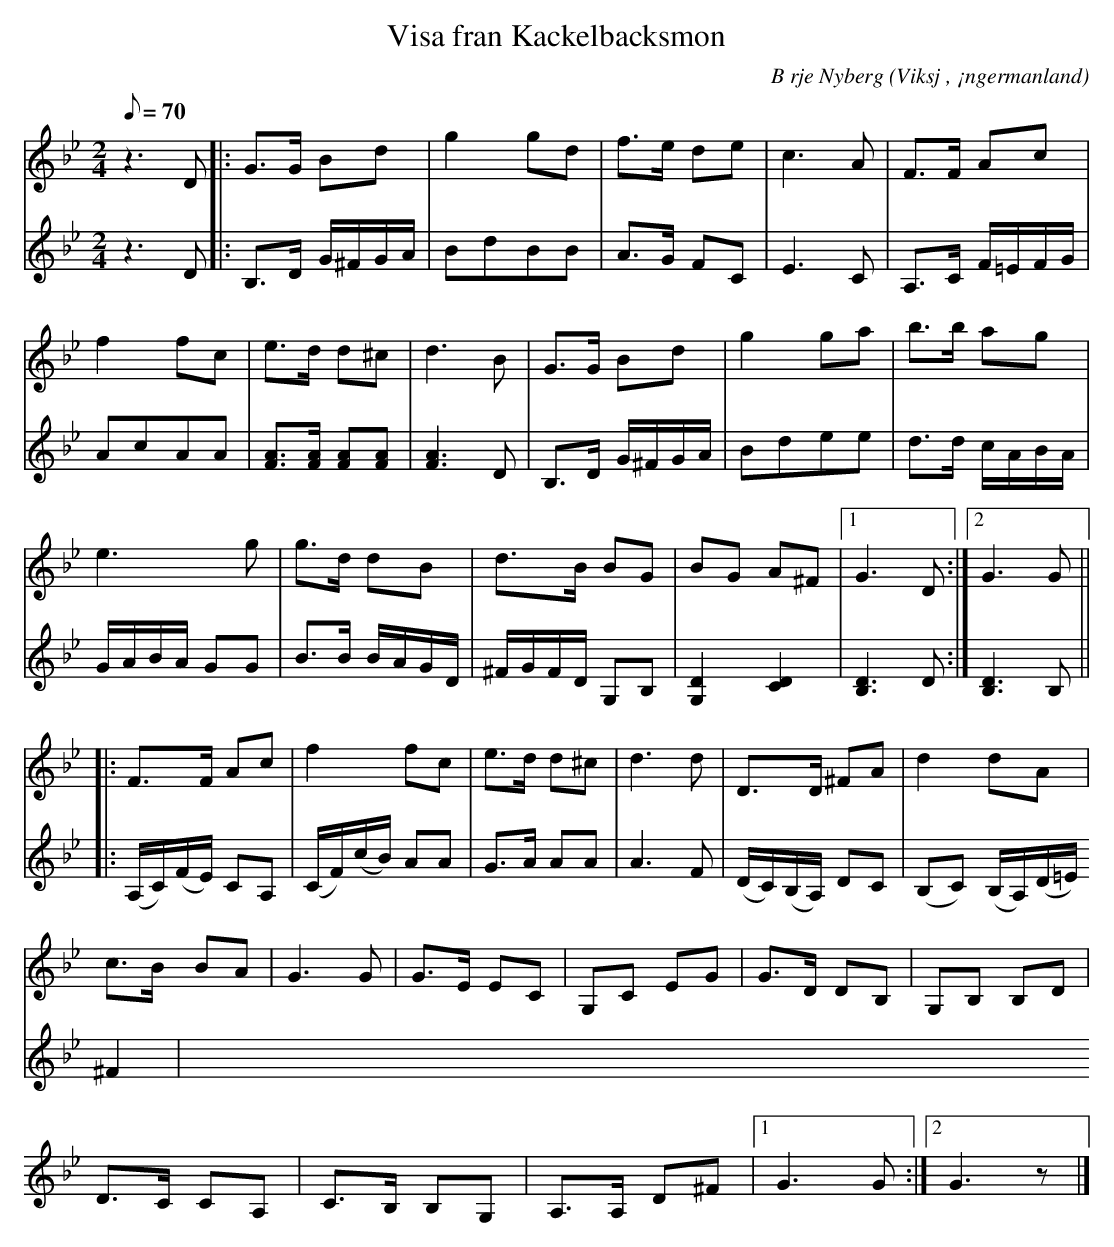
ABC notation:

X:1
T:Visa fran Kackelbacksmon
C:B rje Nyberg
O:Viksj , ¡ngermanland
M:2/4
L:1/8
Q:70
K:Gm
V:1
z2> D2|: G>G Bd | g2 gd | f>e de | c2>A2 | F>F Ac |
f2 fc | e>d d^c | d2>B2 | G>G Bd |g2 ga | b>b ag |
e2> g2 | g>d dB |d>B BG |BG A^F |1 G2> D2 :|2 G2> G2 ||
|: F>F Ac | f2 fc | e>d d^c | d2>d2 | D>D ^FA | d2 dA |
c>B BA |G2> G2 | G>E EC | G,C EG | G>D DB, | G,B, B,D |
D>C CA, | C>B, B,G, | A,>A, D^F |1 G2> G2 :|2 G2> z2 |]
V:2
z2> D2 |: B,>D G/2^F/2G/2A/2 | BdBB | A>G FC | E2>C2 | A,>C F/2=E/2F/2G/2 |
AcAA | [AF]>[AF] [AF][AF] | [A2F2]> D2 | B,>D G/2^F/2G/2A/2 | Bdee | d>d c/2A/2B/2A/2 |
G/2A/2B/2A/2 GG | B>B B/2A/2G/2D/2 | ^F/2G/2F/2D/2 G,B, | [G,2D2] [C2D2] | [D2B,2]> D2 :| [D2B,2]> B,2 ||
|: (A,/2C/2)(F/2E/2) CA, | (C/2F/2)(c/2B/2) AA | G>A AA | A2> F2 | (D/2C/2)(B,/2A,/2) DC | (B,C)  (B,/2A,/2)(D/2=E/2) ^F2 |
